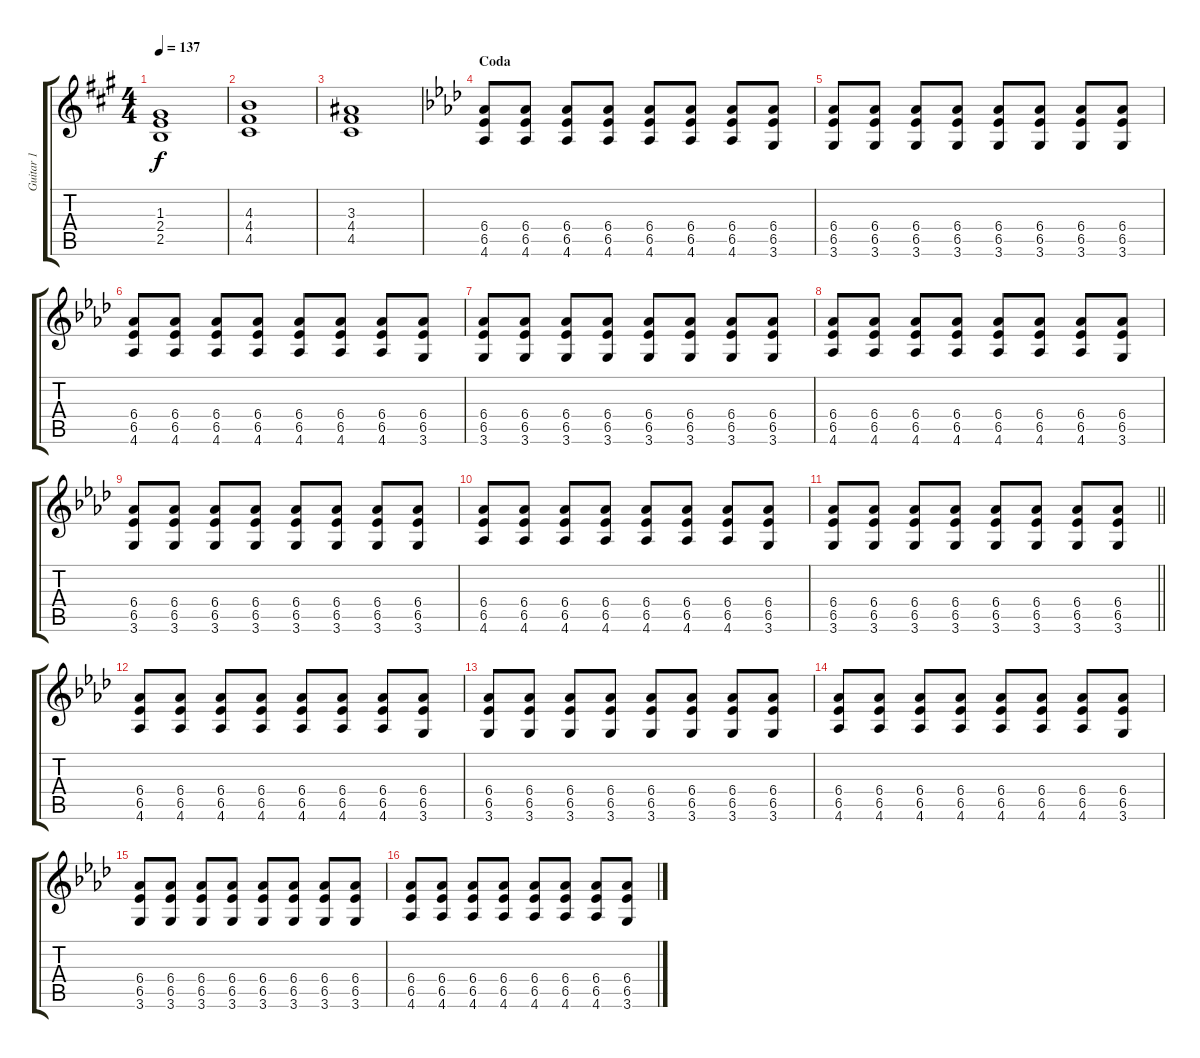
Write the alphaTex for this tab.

\track ("Guitar 1" "Guitar 1") {instrument overdrivenguitar}
\staff {score tabs}
\tuning (E4 B3 G3 D3 A2 E2) {hide}
\ts (4 4)
\tempo 137
\clef g2
\ks a
(1.3 2.4 2.5).1{dy f} |
(4.3 4.4 4.5).1 |
(3.3 4.4 4.5).1 |
\section ("" "Coda")
\ks ab
(6.4 6.5 4.6).8{volume 12} (6.4 6.5 4.6).8 (6.4 6.5 4.6).8 (6.4 6.5 4.6).8 (6.4 6.5 4.6).8 (6.4 6.5 4.6).8 (6.4 6.5 4.6).8 (6.4 6.5 3.6).8 |
(6.4 6.5 3.6).8 (6.4 6.5 3.6).8 (6.4 6.5 3.6).8 (6.4 6.5 3.6).8 (6.4 6.5 3.6).8 (6.4 6.5 3.6).8 (6.4 6.5 3.6).8 (6.4 6.5 3.6).8 |
(6.4 6.5 4.6).8 (6.4 6.5 4.6).8 (6.4 6.5 4.6).8 (6.4 6.5 4.6).8 (6.4 6.5 4.6).8 (6.4 6.5 4.6).8 (6.4 6.5 4.6).8 (6.4 6.5 3.6).8 |
(6.4 6.5 3.6).8 (6.4 6.5 3.6).8 (6.4 6.5 3.6).8 (6.4 6.5 3.6).8 (6.4 6.5 3.6).8 (6.4 6.5 3.6).8 (6.4 6.5 3.6).8 (6.4 6.5 3.6).8 |
(6.4 6.5 4.6).8{volume 12} (6.4 6.5 4.6).8 (6.4 6.5 4.6).8 (6.4 6.5 4.6).8 (6.4 6.5 4.6).8 (6.4 6.5 4.6).8 (6.4 6.5 4.6).8 (6.4 6.5 3.6).8 |
(6.4 6.5 3.6).8 (6.4 6.5 3.6).8 (6.4 6.5 3.6).8 (6.4 6.5 3.6).8 (6.4 6.5 3.6).8 (6.4 6.5 3.6).8 (6.4 6.5 3.6).8 (6.4 6.5 3.6).8 |
(6.4 6.5 4.6).8 (6.4 6.5 4.6).8 (6.4 6.5 4.6).8 (6.4 6.5 4.6).8 (6.4 6.5 4.6).8 (6.4 6.5 4.6).8 (6.4 6.5 4.6).8 (6.4 6.5 3.6).8 |
\barLineRight lightlight
(6.4 6.5 3.6).8 (6.4 6.5 3.6).8 (6.4 6.5 3.6).8 (6.4 6.5 3.6).8 (6.4 6.5 3.6).8 (6.4 6.5 3.6).8 (6.4 6.5 3.6).8 (6.4 6.5 3.6).8 |
(6.4 6.5 4.6).8 (6.4 6.5 4.6).8 (6.4 6.5 4.6).8 (6.4 6.5 4.6).8 (6.4 6.5 4.6).8 (6.4 6.5 4.6).8 (6.4 6.5 4.6).8 (6.4 6.5 3.6).8 |
(6.4 6.5 3.6).8 (6.4 6.5 3.6).8 (6.4 6.5 3.6).8 (6.4 6.5 3.6).8 (6.4 6.5 3.6).8 (6.4 6.5 3.6).8 (6.4 6.5 3.6).8 (6.4 6.5 3.6).8 |
(6.4 6.5 4.6).8 (6.4 6.5 4.6).8 (6.4 6.5 4.6).8 (6.4 6.5 4.6).8 (6.4 6.5 4.6).8 (6.4 6.5 4.6).8 (6.4 6.5 4.6).8 (6.4 6.5 3.6).8 |
(6.4 6.5 3.6).8 (6.4 6.5 3.6).8 (6.4 6.5 3.6).8 (6.4 6.5 3.6).8 (6.4 6.5 3.6).8 (6.4 6.5 3.6).8 (6.4 6.5 3.6).8 (6.4 6.5 3.6).8 |
(6.4 6.5 4.6).8 (6.4 6.5 4.6).8 (6.4 6.5 4.6).8 (6.4 6.5 4.6).8 (6.4 6.5 4.6).8 (6.4 6.5 4.6).8 (6.4 6.5 4.6).8 (6.4 6.5 3.6).8
